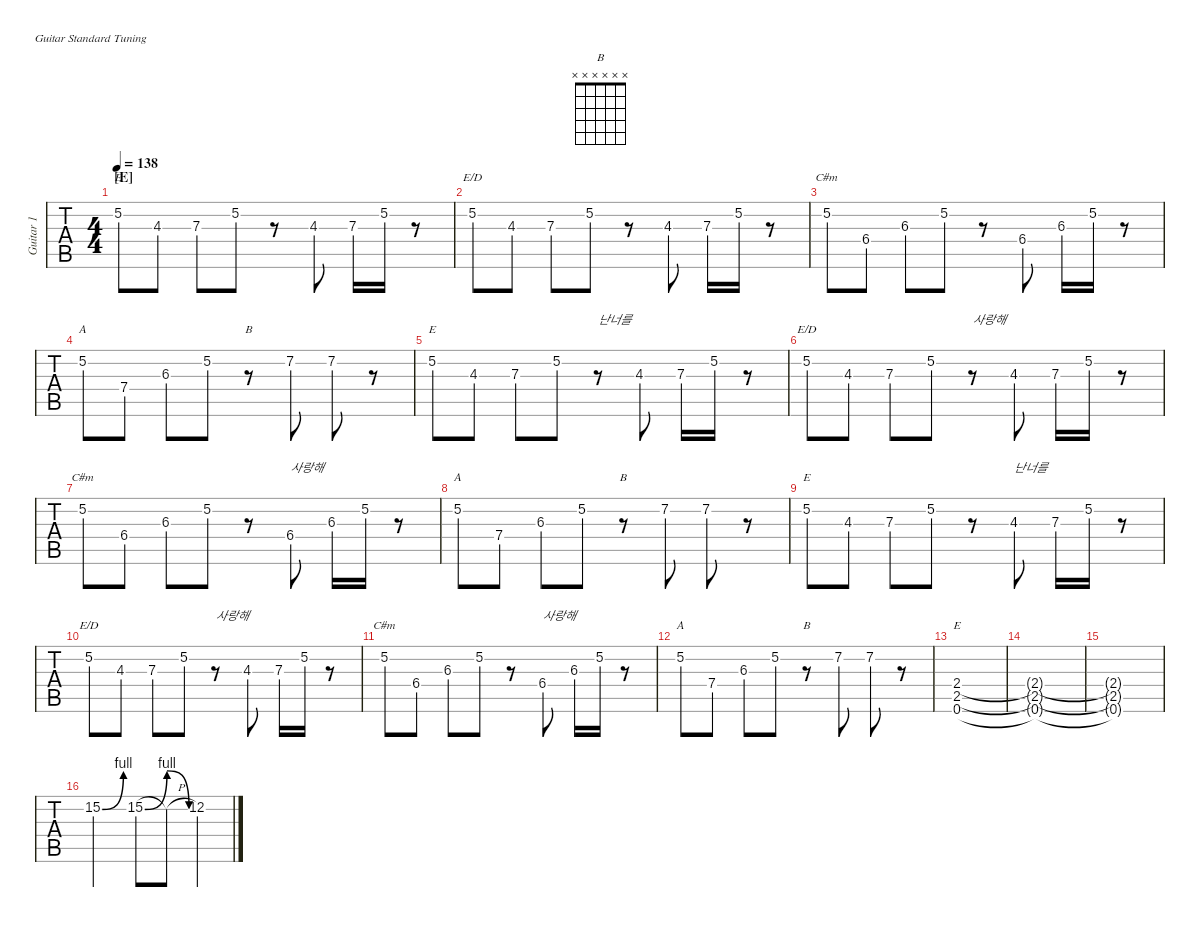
\defaultSystemsLayout 4
\hideDynamics
\bracketExtendMode nobrackets
\track ("Guitar 2" "Guitar 1") {defaultSystemsLayout 4 instrument distortionguitar}
\staff {tabs}
\tuning (E4 B3 G3 D3 A2 E2)
\chord ("E" x 5 x x x x) {showdiagram false showfingering false}
\chord ("E/D" x 5 x x x x) {showdiagram false showfingering false}
\chord ("C#m" x 5 x x x x) {showdiagram false showfingering false}
\chord ("A" x 5 x x x x) {showdiagram false showfingering false}
\chord ("B" x x x x x x)
\chord ("E" x x x 2 2 0) {showdiagram false showfingering false barre 2}
\ts (4 4)
\section ("E" "")
\tempo 138
\clef g2
\ks c
5.2.8{ch "E" dy mf} 4.3.8 7.3.8 5.2.8 r.8 4.3.8 7.3.16 5.2.16 r.8 |
5.2.8{ch "E/D"} 4.3.8 7.3.8 5.2.8 r.8 4.3.8 7.3.16 5.2.16 r.8 |
5.2.8{ch "C#m"} 6.4{acc #}.8 6.3{acc #}.8 5.2.8 r.8 6.4{acc #}.8 6.3{acc #}.16 5.2.16 r.8 |
5.2.8{ch "A"} 7.4.8 6.3{acc #}.8 5.2.8 r.8{ch "B"} 7.2{st acc #}.8 7.2{st acc #}.8 r.8 |
5.2.8{ch "E"} 4.3.8 7.3.8 5.2.8 r.8{txt "난너를"} 4.3.8 7.3.16 5.2.16 r.8 |
5.2.8{ch "E/D"} 4.3.8 7.3.8 5.2.8 r.8{txt "사랑해"} 4.3.8 7.3.16 5.2.16 r.8 |
5.2.8{ch "C#m"} 6.4{acc #}.8 6.3{acc #}.8 5.2.8 r.8 6.4{acc #}.8{txt "사랑해"} 6.3{acc #}.16 5.2.16 r.8 |
5.2.8{ch "A"} 7.4.8 6.3{acc #}.8 5.2.8 r.8{ch "B"} 7.2{st acc #}.8 7.2{st acc #}.8 r.8 |
5.2.8{ch "E"} 4.3.8 7.3.8 5.2.8 r.8 4.3.8{txt "난너를"} 7.3.16 5.2.16 r.8 |
5.2.8{ch "E/D"} 4.3.8 7.3.8 5.2.8 r.8{txt "사랑해"} 4.3.8 7.3.16 5.2.16 r.8 |
5.2.8{ch "C#m"} 6.4{acc #}.8 6.3{acc #}.8 5.2.8 r.8 6.4{acc #}.8{txt "사랑해"} 6.3{acc #}.16 5.2.16 r.8 |
5.2.8{ch "A"} 7.4.8 6.3{acc #}.8 5.2.8 r.8{ch "B"} 7.2{st acc #}.8 7.2{st acc #}.8 r.8 |
(0.6 2.5 2.4).1{ch "E"} |
(2.4{t} 2.5{t} 0.6{t}).1 |
(0.6{t} 2.5{t} 2.4{t}).1 |
15.2{be (bend 0 0 15 4)}.2 15.2{be (bendrelease 0 0 10.2 4 20.4 4 30 0)}.8 15.2{h t}.8 12.2.4
